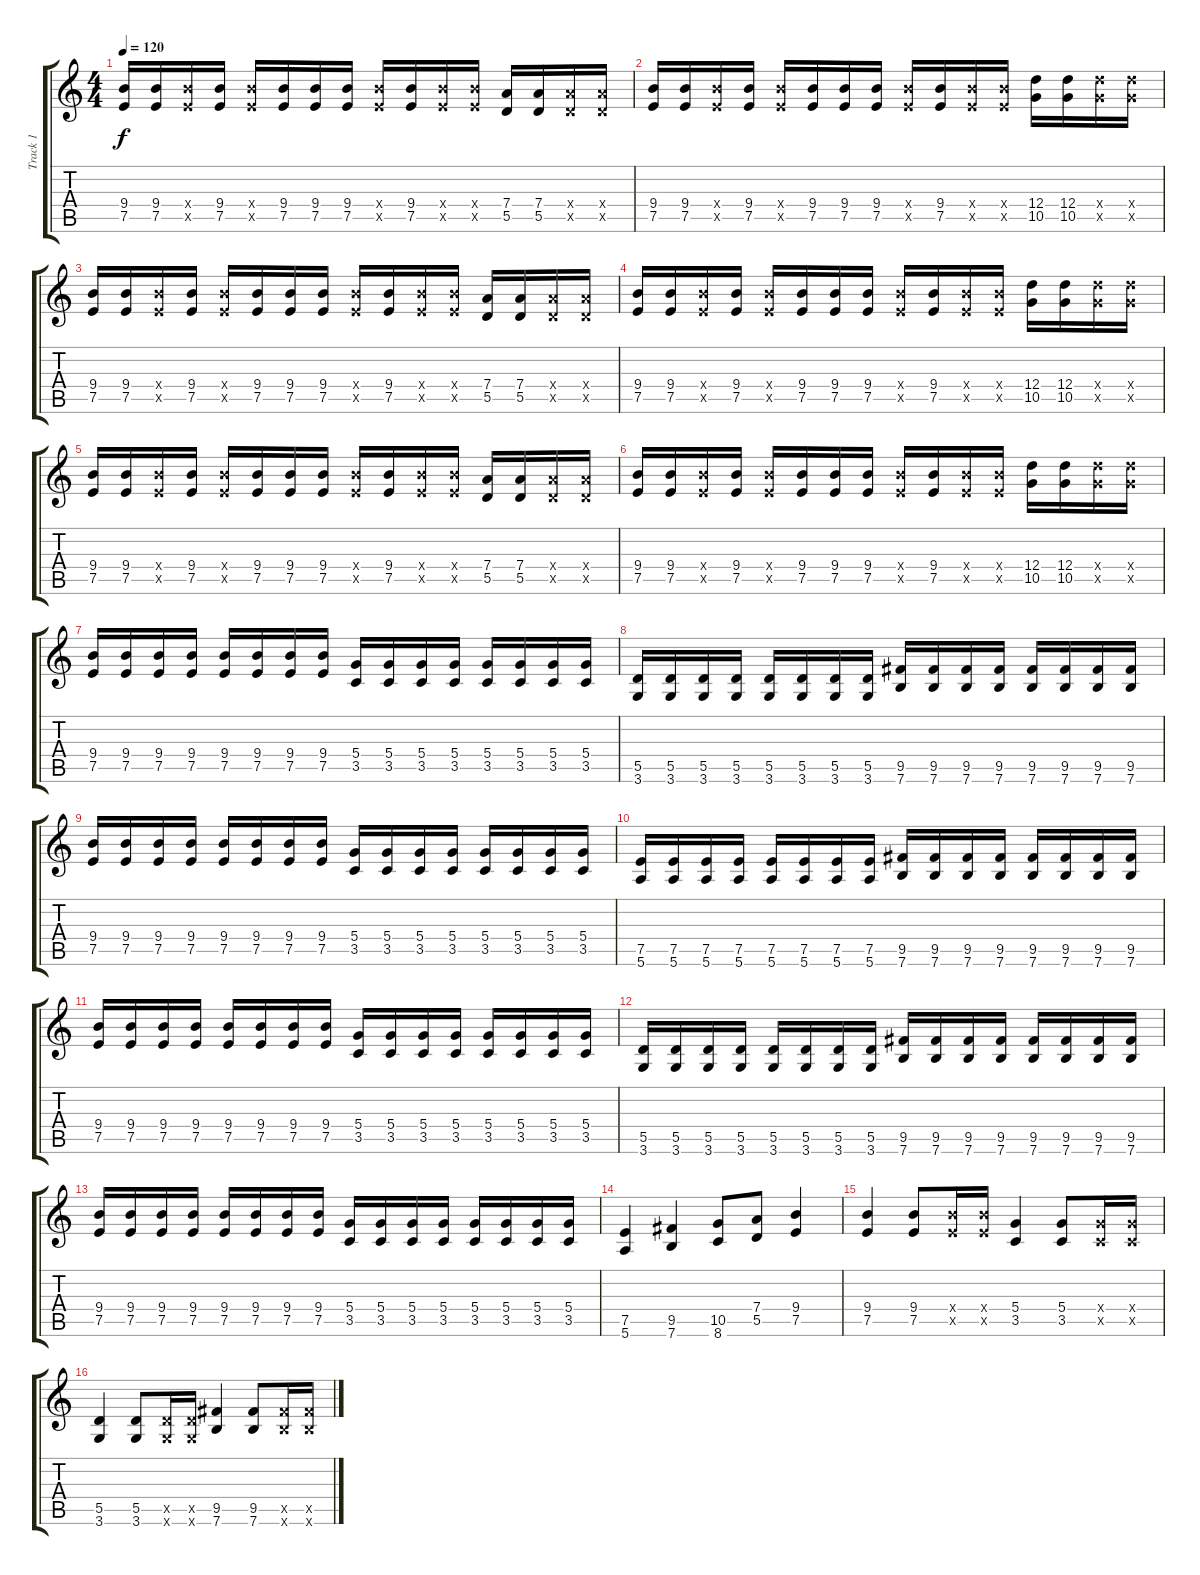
\track ("Track 1" "Track 1") {instrument acousticguitarsteel}
\staff {score tabs}
\tuning (E4 B3 G3 D3 A2 E2) {hide}
\ts (4 4)
\tempo 120
\clef g2
\ks c
(9.4 7.5).16{dy f} (9.4 7.5).16 (9.4{x} 7.5{x}).16 (9.4 7.5).16 (9.4{x} 7.5{x}).16 (9.4 7.5).16 (9.4 7.5).16 (9.4 7.5).16 (9.4{x} 7.5{x}).16 (9.4 7.5).16 (9.4{x} 7.5{x}).16 (9.4{x} 7.5{x}).16 (7.4 5.5).16 (7.4 5.5).16 (7.4{x} 5.5{x}).16 (7.4{x} 5.5{x}).16 |
(9.4 7.5).16 (9.4 7.5).16 (9.4{x} 7.5{x}).16 (9.4 7.5).16 (9.4{x} 7.5{x}).16 (9.4 7.5).16 (9.4 7.5).16 (9.4 7.5).16 (9.4{x} 7.5{x}).16 (9.4 7.5).16 (9.4{x} 7.5{x}).16 (9.4{x} 7.5{x}).16 (12.4 10.5).16 (12.4 10.5).16 (12.4{x} 10.5{x}).16 (12.4{x} 10.5{x}).16 |
(9.4 7.5).16 (9.4 7.5).16 (9.4{x} 7.5{x}).16 (9.4 7.5).16 (9.4{x} 7.5{x}).16 (9.4 7.5).16 (9.4 7.5).16 (9.4 7.5).16 (9.4{x} 7.5{x}).16 (9.4 7.5).16 (9.4{x} 7.5{x}).16 (9.4{x} 7.5{x}).16 (7.4 5.5).16 (7.4 5.5).16 (7.4{x} 5.5{x}).16 (7.4{x} 5.5{x}).16 |
(9.4 7.5).16 (9.4 7.5).16 (9.4{x} 7.5{x}).16 (9.4 7.5).16 (9.4{x} 7.5{x}).16 (9.4 7.5).16 (9.4 7.5).16 (9.4 7.5).16 (9.4{x} 7.5{x}).16 (9.4 7.5).16 (9.4{x} 7.5{x}).16 (9.4{x} 7.5{x}).16 (12.4 10.5).16 (12.4 10.5).16 (12.4{x} 10.5{x}).16 (12.4{x} 10.5{x}).16 |
(9.4 7.5).16 (9.4 7.5).16 (9.4{x} 7.5{x}).16 (9.4 7.5).16 (9.4{x} 7.5{x}).16 (9.4 7.5).16 (9.4 7.5).16 (9.4 7.5).16 (9.4{x} 7.5{x}).16 (9.4 7.5).16 (9.4{x} 7.5{x}).16 (9.4{x} 7.5{x}).16 (7.4 5.5).16 (7.4 5.5).16 (7.4{x} 5.5{x}).16 (7.4{x} 5.5{x}).16 |
(9.4 7.5).16 (9.4 7.5).16 (9.4{x} 7.5{x}).16 (9.4 7.5).16 (9.4{x} 7.5{x}).16 (9.4 7.5).16 (9.4 7.5).16 (9.4 7.5).16 (9.4{x} 7.5{x}).16 (9.4 7.5).16 (9.4{x} 7.5{x}).16 (9.4{x} 7.5{x}).16 (12.4 10.5).16 (12.4 10.5).16 (12.4{x} 10.5{x}).16 (12.4{x} 10.5{x}).16 |
(9.4 7.5).16 (9.4 7.5).16 (9.4 7.5).16 (9.4 7.5).16 (9.4 7.5).16 (9.4 7.5).16 (9.4 7.5).16 (9.4 7.5).16 (5.4 3.5).16 (5.4 3.5).16 (5.4 3.5).16 (5.4 3.5).16 (5.4 3.5).16 (5.4 3.5).16 (5.4 3.5).16 (5.4 3.5).16 |
(5.5 3.6).16 (5.5 3.6).16 (5.5 3.6).16 (5.5 3.6).16 (5.5 3.6).16 (5.5 3.6).16 (5.5 3.6).16 (5.5 3.6).16 (9.5 7.6).16 (9.5 7.6).16 (9.5 7.6).16 (9.5 7.6).16 (9.5 7.6).16 (9.5 7.6).16 (9.5 7.6).16 (9.5 7.6).16 |
(9.4 7.5).16 (9.4 7.5).16 (9.4 7.5).16 (9.4 7.5).16 (9.4 7.5).16 (9.4 7.5).16 (9.4 7.5).16 (9.4 7.5).16 (5.4 3.5).16 (5.4 3.5).16 (5.4 3.5).16 (5.4 3.5).16 (5.4 3.5).16 (5.4 3.5).16 (5.4 3.5).16 (5.4 3.5).16 |
(7.5 5.6).16 (7.5 5.6).16 (7.5 5.6).16 (7.5 5.6).16 (7.5 5.6).16 (7.5 5.6).16 (7.5 5.6).16 (7.5 5.6).16 (9.5 7.6).16 (9.5 7.6).16 (9.5 7.6).16 (9.5 7.6).16 (9.5 7.6).16 (9.5 7.6).16 (9.5 7.6).16 (9.5 7.6).16 |
(9.4 7.5).16 (9.4 7.5).16 (9.4 7.5).16 (9.4 7.5).16 (9.4 7.5).16 (9.4 7.5).16 (9.4 7.5).16 (9.4 7.5).16 (5.4 3.5).16 (5.4 3.5).16 (5.4 3.5).16 (5.4 3.5).16 (5.4 3.5).16 (5.4 3.5).16 (5.4 3.5).16 (5.4 3.5).16 |
(5.5 3.6).16 (5.5 3.6).16 (5.5 3.6).16 (5.5 3.6).16 (5.5 3.6).16 (5.5 3.6).16 (5.5 3.6).16 (5.5 3.6).16 (9.5 7.6).16 (9.5 7.6).16 (9.5 7.6).16 (9.5 7.6).16 (9.5 7.6).16 (9.5 7.6).16 (9.5 7.6).16 (9.5 7.6).16 |
(9.4 7.5).16 (9.4 7.5).16 (9.4 7.5).16 (9.4 7.5).16 (9.4 7.5).16 (9.4 7.5).16 (9.4 7.5).16 (9.4 7.5).16 (5.4 3.5).16 (5.4 3.5).16 (5.4 3.5).16 (5.4 3.5).16 (5.4 3.5).16 (5.4 3.5).16 (5.4 3.5).16 (5.4 3.5).16 |
(7.5 5.6).4 (9.5 7.6).4 (10.5 8.6).8 (7.4 5.5).8 (9.4 7.5).4 |
(9.4 7.5).4 (9.4 7.5).8 (9.4{x} 7.5{x}).16 (9.4{x} 7.5{x}).16 (5.4 3.5).4 (5.4 3.5).8 (5.4{x} 3.5{x}).16 (5.4{x} 3.5{x}).16 |
(5.5 3.6).4 (5.5 3.6).8 (5.5{x} 3.6{x}).16 (5.5{x} 3.6{x}).16 (9.5 7.6).4 (9.5 7.6).8 (9.5{x} 7.6{x}).16 (9.5{x} 7.6{x}).16
